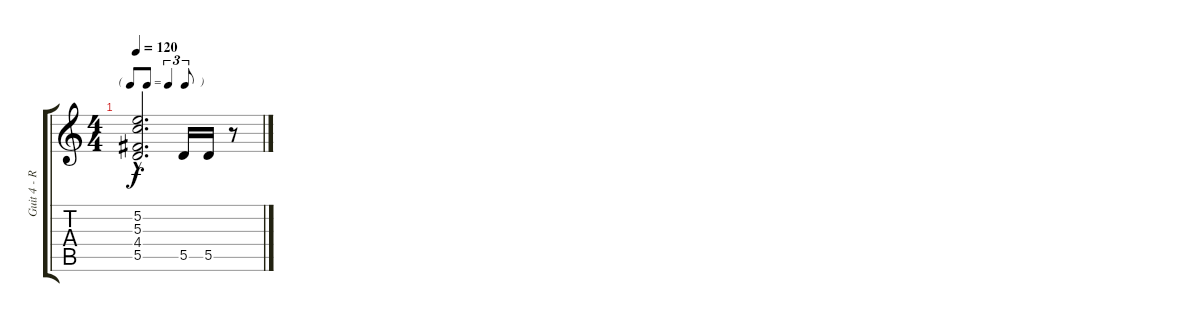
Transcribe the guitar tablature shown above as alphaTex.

\track ("Guit 4 - Rythmique 2" "Guit 4 - R") {instrument overdrivenguitar}
\staff {score tabs}
\tuning (E4 B3 G3 D3 A2 E2) {hide}
\ts (4 4)
\tf triplet8th
\tempo 120
\clef g2
\ks c
(5.2{hac t} 5.3{hac t} 4.4{hac t} 5.5{hac t}).2{d dy f} 5.5.16 5.5.16 r.8
